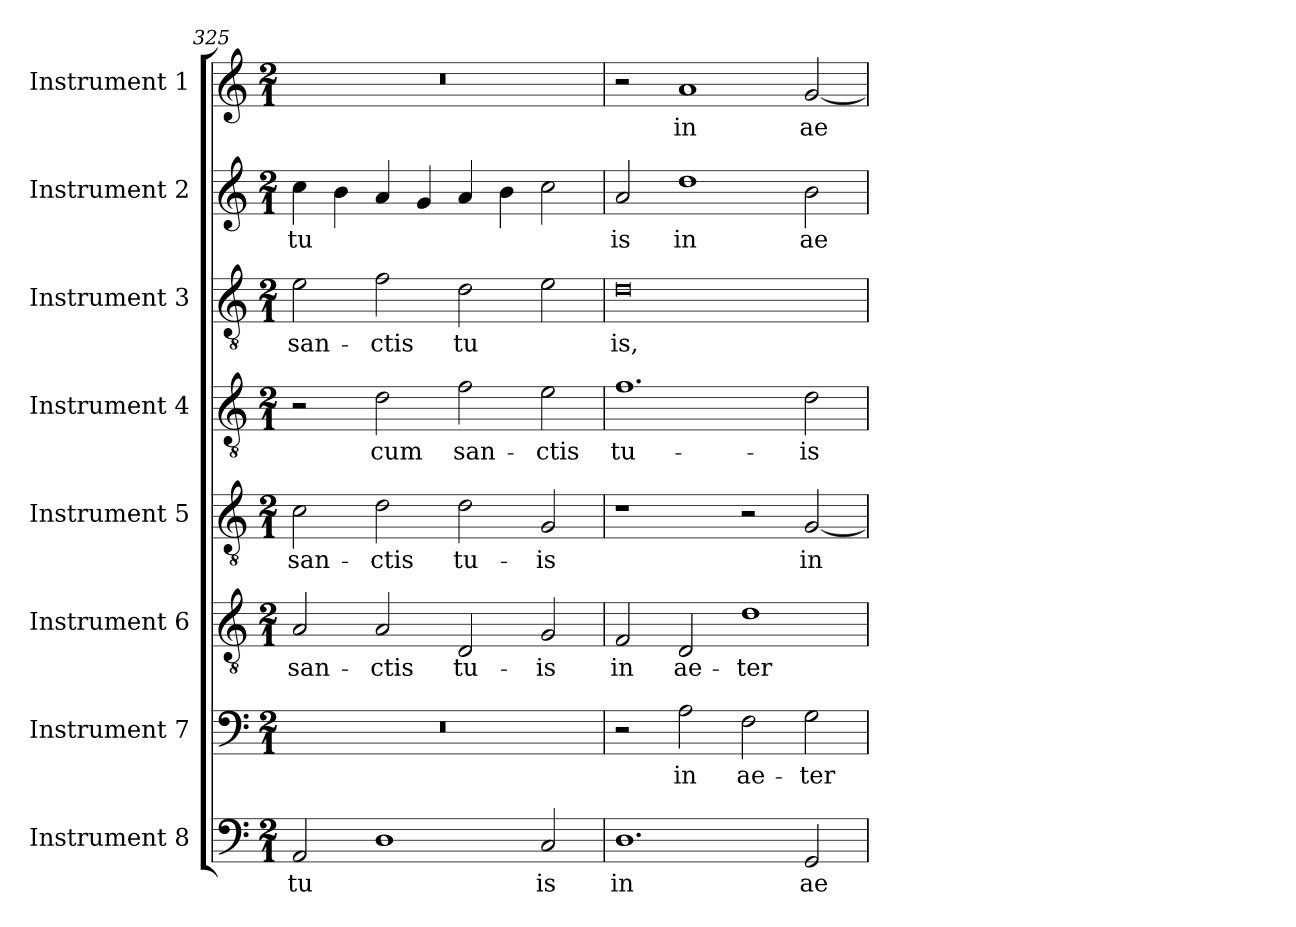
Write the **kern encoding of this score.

**kern	**text	**kern	**text	**kern	**text	**kern	**text	**kern	**text	**kern	**text	**kern	**text	**kern	**text
*part8	*part8	*part7	*part7	*part6	*part6	*part5	*part5	*part4	*part4	*part3	*part3	*part2	*part2	*part1	*part1
*staff8	*staff8	*staff7	*staff7	*staff6	*staff6	*staff5	*staff5	*staff4	*staff4	*staff3	*staff3	*staff2	*staff2	*staff1	*staff1
*I"Instrument 8	*	*I"Instrument 7	*	*I"Instrument 6	*	*I"Instrument 5	*	*I"Instrument 4	*	*I"Instrument 3	*	*I"Instrument 2	*	*I"Instrument 1	*
*clefF4	*	*clefF4	*	*clefGv2	*	*clefGv2	*	*clefGv2	*	*clefGv2	*	*clefG2	*	*clefG2	*
*k[]	*	*k[]	*	*k[]	*	*k[]	*	*k[]	*	*k[]	*	*k[]	*	*k[]	*
*C:	*	*C:	*	*C:	*	*C:	*	*C:	*	*C:	*	*C:	*	*C:	*
*M2/1	*	*M2/1	*	*M2/1	*	*M2/1	*	*M2/1	*	*M2/1	*	*M2/1	*	*M2/1	*
=325	=325	=325	=325	=325	=325	=325	=325	=325	=325	=325	=325	=325	=325	=325	=325
!	!LO:LY:b:cj	!	!	!	!LO:LY:b:cj	!	!LO:LY:b:cj	!	!	!	!LO:LY:b:cj	!	!LO:LY:b:cj	!	!
2AA/	tu-	0r	.	2A/	san-	2c\	san-	2r	.	2e\	san-	4cc\	tu-	0r	.
!	!	!	!	!	!	!	!	!	!	!	!	!	!LO:LY:b:cj	!	!
.	.	.	.	.	.	.	.	.	.	.	.	4b\	--	.	.
!	!LO:LY:b:cj	!	!	!	!LO:LY:b:cj	!	!LO:LY:b:cj	!	!LO:LY:b:cj	!	!LO:LY:b:cj	!	!LO:LY:b:cj	!	!
1D	--	.	.	2A/	-ctis	2d\	-ctis	2d\	cum	2f\	-ctis	4a/	--	.	.
!	!	!	!	!	!	!	!	!	!	!	!	!	!LO:LY:b:cj	!	!
.	.	.	.	.	.	.	.	.	.	.	.	4g/	--	.	.
!	!	!	!	!	!LO:LY:b:cj	!	!LO:LY:b:cj	!	!LO:LY:b:cj	!	!LO:LY:b:cj	!	!LO:LY:b:cj	!	!
.	.	.	.	2D/	tu-	2d\	tu-	2f\	san-	2d\	tu-	4a/	--	.	.
!	!	!	!	!	!	!	!	!	!	!	!	!	!LO:LY:b:cj	!	!
.	.	.	.	.	.	.	.	.	.	.	.	4b\	--	.	.
!	!LO:LY:b:cj	!	!	!	!LO:LY:b:cj	!	!LO:LY:b:cj	!	!LO:LY:b:cj	!	!LO:LY:b:cj	!	!LO:LY:b:cj	!	!
2C/	-is	.	.	2G/	-is	2G/	-is	2e\	-ctis	2e\	--	2cc\	--	.	.
!!LO:PB:g=z
=326	=326	=326	=326	=326	=326	=326	=326	=326	=326	=326	=326	=326	=326	=326	=326
!	!LO:LY:b:cj	!	!	!	!LO:LY:b:cj	!	!	!	!LO:LY:b:cj	!	!LO:LY:b:cj	!	!LO:LY:b:cj	!	!
1.D	in	2r	.	2F/	in	1r	.	1.f	tu-	0d	-is,	2a/	-is	2r	.
!	!	!	!LO:LY:b:cj	!	!LO:LY:b:cj	!	!	!	!	!	!	!	!LO:LY:b:cj	!	!LO:LY:b:cj
.	.	2A\	-in	2D/	ae-	.	.	.	.	.	.	1dd	in	1a	in
!	!	!	!LO:LY:b:cj	!	!LO:LY:b:cj	!	!	!	!	!	!	!	!	!	!
.	.	2F\	ae-	1d	-ter-	2r	.	.	.	.	.	.	.	.	.
!	!LO:LY:b:cj	!	!LO:LY:b:cj	!	!	!	!LO:LY:b:cj	!	!LO:LY:b:cj	!	!	!	!LO:LY:b:cj	!	!LO:LY:b:cj
2GG/	ae-	2G\	-ter-	.	.	[<2G/	in	2d\	-is	.	.	2b\	ae-	[<2g/	ae-
=	=	=	=	=	=	=	=	=	=	=	=	=	=	=	=
*-	*-	*-	*-	*-	*-	*-	*-	*-	*-	*-	*-	*-	*-	*-	*-
